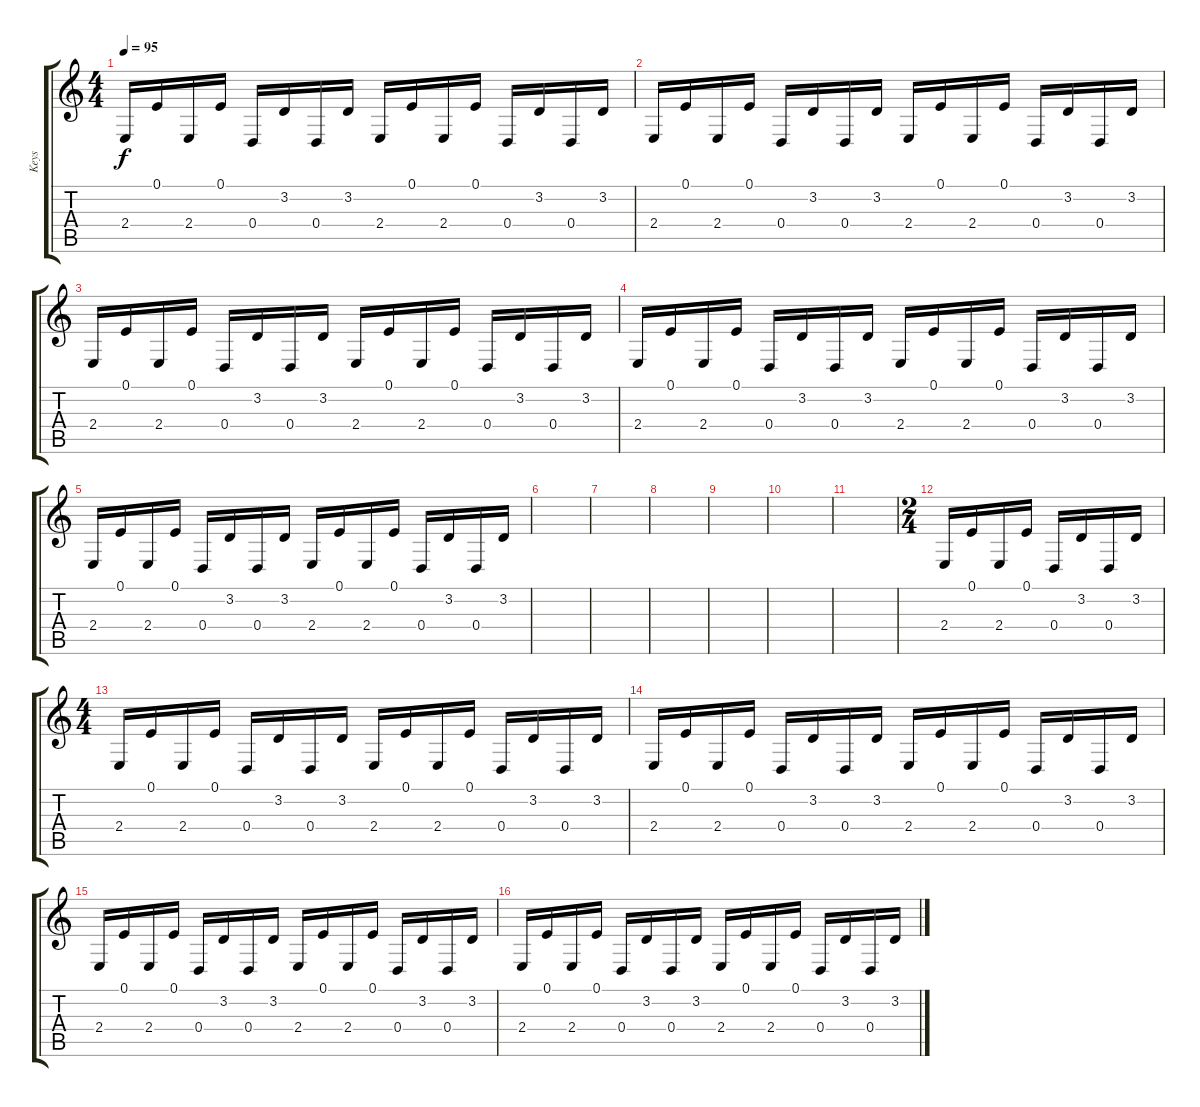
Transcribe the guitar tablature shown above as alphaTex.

\track ("Keys" "Keys") {instrument lead8bassandlead}
\staff {score tabs}
\tuning (E4 B3 G3 D3 A2 E2) {hide}
\ts (4 4)
\tempo 95
\clef g2
\ks c
2.4.16{dy f} 0.1.16 2.4.16 0.1.16 0.4.16 3.2.16 0.4.16 3.2.16 2.4.16 0.1.16 2.4.16 0.1.16 0.4.16 3.2.16 0.4.16 3.2.16 |
2.4.16 0.1.16 2.4.16 0.1.16 0.4.16 3.2.16 0.4.16 3.2.16 2.4.16 0.1.16 2.4.16 0.1.16 0.4.16 3.2.16 0.4.16 3.2.16 |
2.4.16 0.1.16 2.4.16 0.1.16 0.4.16 3.2.16 0.4.16 3.2.16 2.4.16 0.1.16 2.4.16 0.1.16 0.4.16 3.2.16 0.4.16 3.2.16 |
2.4.16 0.1.16 2.4.16 0.1.16 0.4.16 3.2.16 0.4.16 3.2.16 2.4.16 0.1.16 2.4.16 0.1.16 0.4.16 3.2.16 0.4.16 3.2.16 |
2.4.16 0.1.16 2.4.16 0.1.16 0.4.16 3.2.16 0.4.16 3.2.16 2.4.16 0.1.16 2.4.16 0.1.16 0.4.16 3.2.16 0.4.16 3.2.16 |
|
|
|
|
|
|
\ts (2 4)
2.4.16{volume 9} 0.1.16 2.4.16 0.1.16 0.4.16 3.2.16 0.4.16 3.2.16 |
\ts (4 4)
2.4.16 0.1.16 2.4.16 0.1.16 0.4.16 3.2.16 0.4.16 3.2.16 2.4.16 0.1.16 2.4.16 0.1.16 0.4.16 3.2.16 0.4.16 3.2.16 |
2.4.16 0.1.16 2.4.16 0.1.16 0.4.16 3.2.16 0.4.16 3.2.16 2.4.16 0.1.16 2.4.16 0.1.16 0.4.16 3.2.16 0.4.16 3.2.16 |
2.4.16 0.1.16 2.4.16 0.1.16 0.4.16 3.2.16 0.4.16 3.2.16 2.4.16 0.1.16 2.4.16 0.1.16 0.4.16 3.2.16 0.4.16 3.2.16 |
2.4.16 0.1.16 2.4.16 0.1.16 0.4.16 3.2.16 0.4.16 3.2.16 2.4.16 0.1.16 2.4.16 0.1.16 0.4.16 3.2.16 0.4.16 3.2.16
